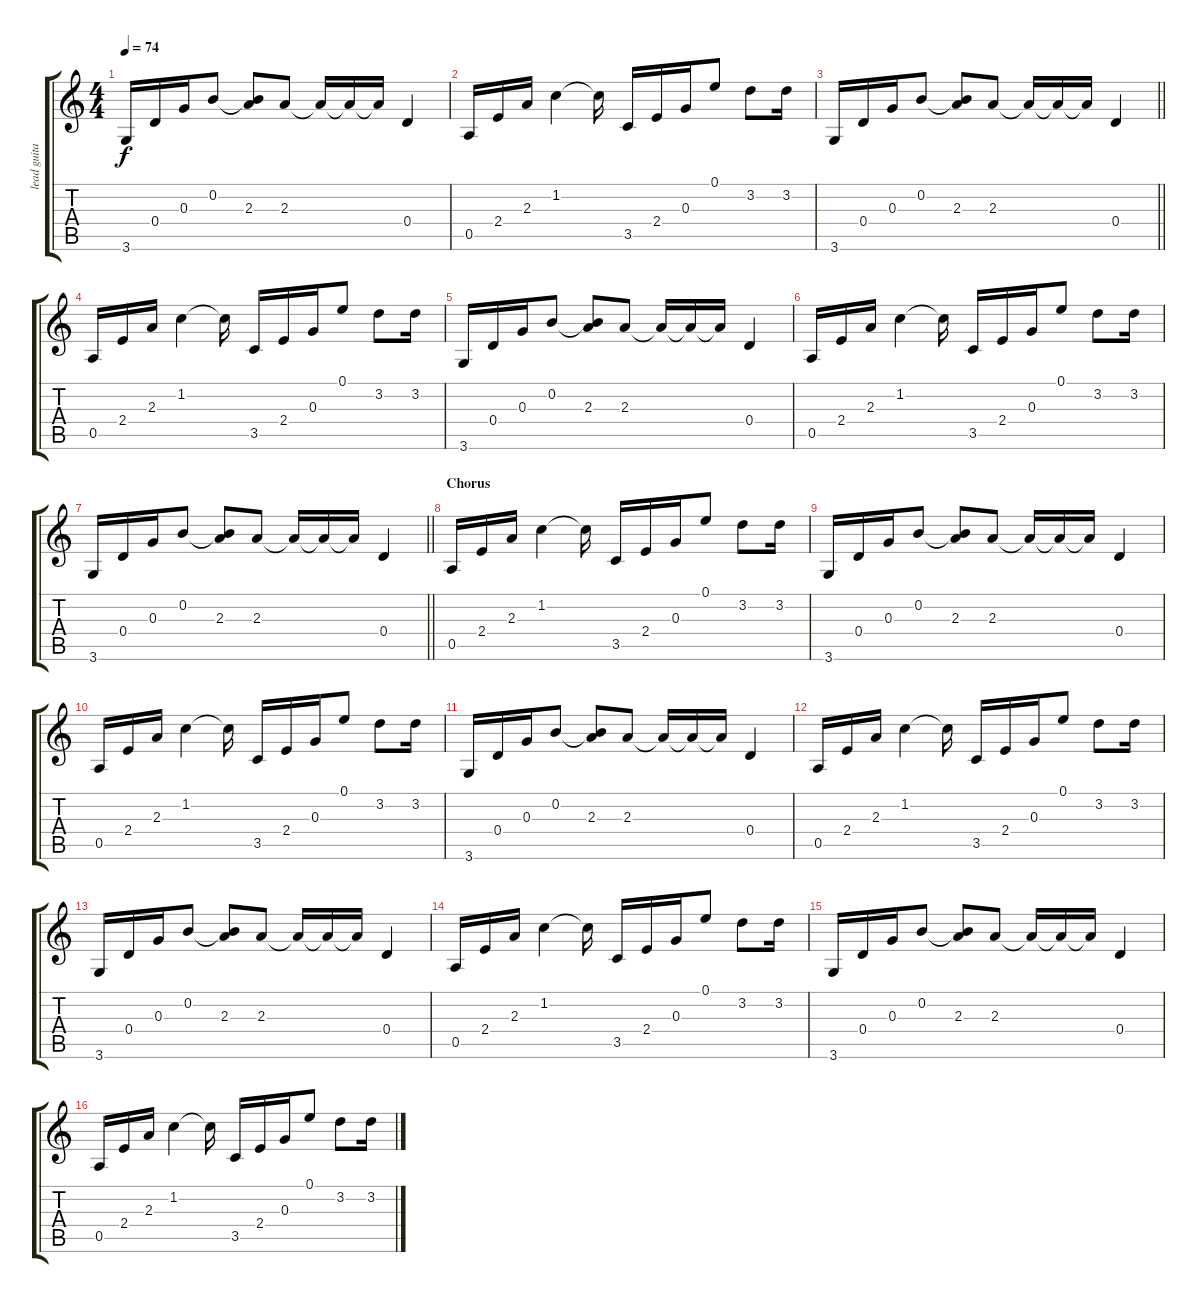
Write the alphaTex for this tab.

\track ("lead guitar" "lead guita") {instrument electricguitarclean}
\staff {score tabs}
\tuning (E4 B3 G3 D3 A2 E2) {hide}
\ts (4 4)
\tempo 74
\clef g2
\ks c
3.6.16{dy f} 0.4.16 0.3.16 0.2.8 (0.2{t} 2.3).8 2.3.8 2.3{t}.16 2.3{t}.16 2.3{t}.16 0.4.4 |
0.5.16 2.4.16 2.3.16 1.2.4 1.2{t}.16 3.5.16 2.4.16 0.3.16 0.1.8 3.2.8 3.2.16 |
\barLineRight lightlight
3.6.16 0.4.16 0.3.16 0.2.8 (0.2{t} 2.3).8 2.3.8 2.3{t}.16 2.3{t}.16 2.3{t}.16 0.4.4 |
0.5.16 2.4.16 2.3.16 1.2.4 1.2{t}.16 3.5.16 2.4.16 0.3.16 0.1.8 3.2.8 3.2.16 |
3.6.16 0.4.16 0.3.16 0.2.8 (0.2{t} 2.3).8 2.3.8 2.3{t}.16 2.3{t}.16 2.3{t}.16 0.4.4 |
0.5.16 2.4.16 2.3.16 1.2.4 1.2{t}.16 3.5.16 2.4.16 0.3.16 0.1.8 3.2.8 3.2.16 |
\barLineRight lightlight
3.6.16 0.4.16 0.3.16 0.2.8 (0.2{t} 2.3).8 2.3.8 2.3{t}.16 2.3{t}.16 2.3{t}.16 0.4.4 |
\section ("" "Chorus")
0.5.16 2.4.16 2.3.16 1.2.4 1.2{t}.16 3.5.16 2.4.16 0.3.16 0.1.8 3.2.8 3.2.16 |
3.6.16 0.4.16 0.3.16 0.2.8 (0.2{t} 2.3).8 2.3.8 2.3{t}.16 2.3{t}.16 2.3{t}.16 0.4.4 |
0.5.16 2.4.16 2.3.16 1.2.4 1.2{t}.16 3.5.16 2.4.16 0.3.16 0.1.8 3.2.8 3.2.16 |
3.6.16 0.4.16 0.3.16 0.2.8 (0.2{t} 2.3).8 2.3.8 2.3{t}.16 2.3{t}.16 2.3{t}.16 0.4.4 |
0.5.16 2.4.16 2.3.16 1.2.4 1.2{t}.16 3.5.16 2.4.16 0.3.16 0.1.8 3.2.8 3.2.16 |
3.6.16 0.4.16 0.3.16 0.2.8 (0.2{t} 2.3).8 2.3.8 2.3{t}.16 2.3{t}.16 2.3{t}.16 0.4.4 |
0.5.16 2.4.16 2.3.16 1.2.4 1.2{t}.16 3.5.16 2.4.16 0.3.16 0.1.8 3.2.8 3.2.16 |
3.6.16 0.4.16 0.3.16 0.2.8 (0.2{t} 2.3).8 2.3.8 2.3{t}.16 2.3{t}.16 2.3{t}.16 0.4.4 |
0.5.16 2.4.16 2.3.16 1.2.4 1.2{t}.16 3.5.16 2.4.16 0.3.16 0.1.8 3.2.8 3.2.16
